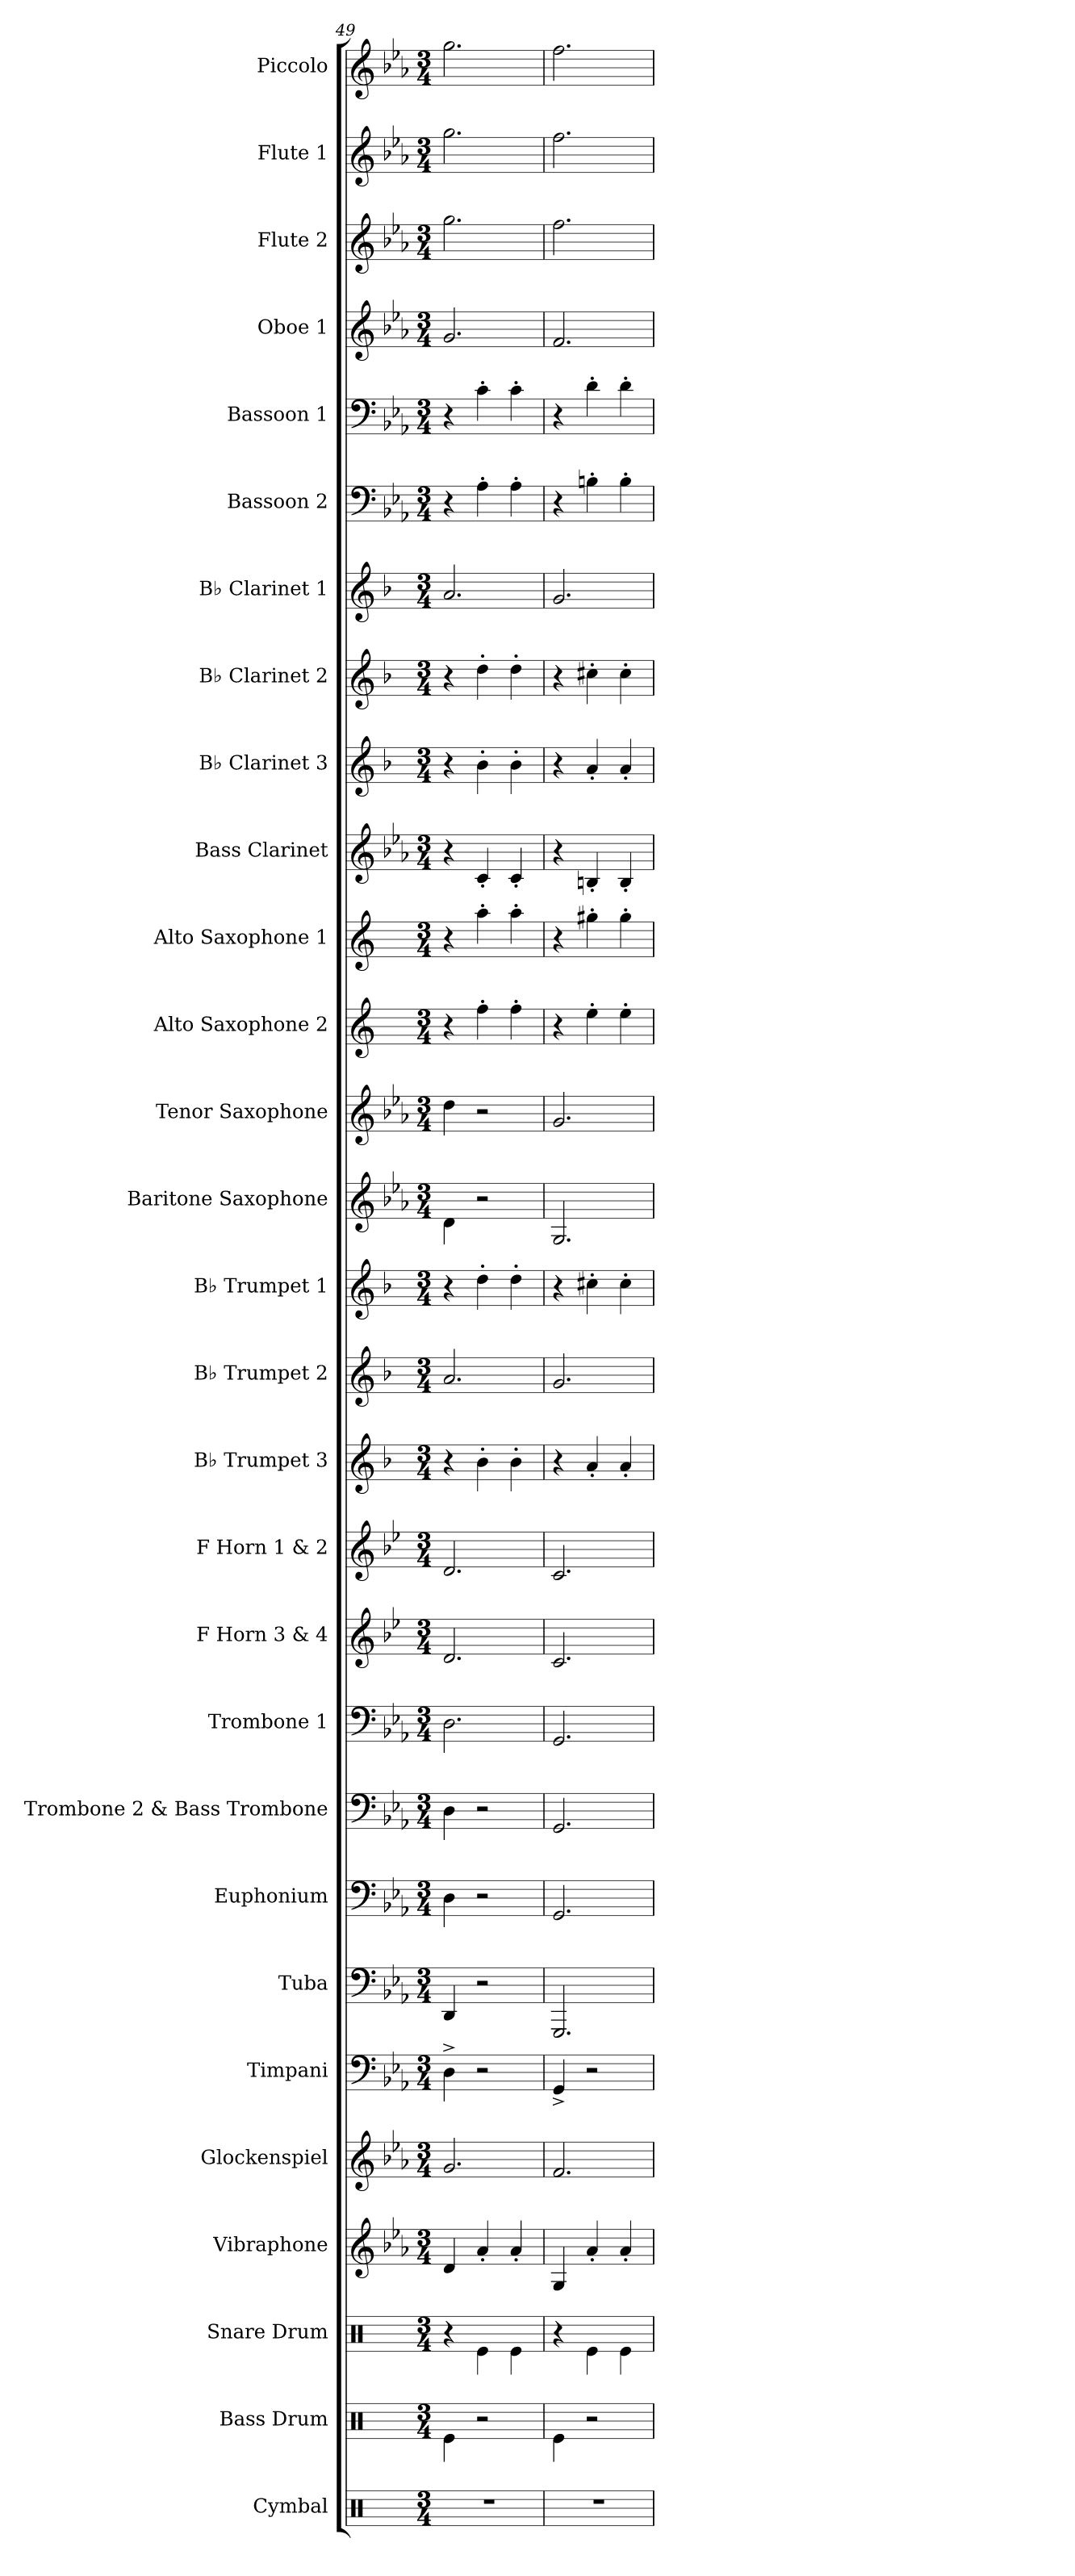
**kern	**kern	**kern	**kern	**kern	**kern	**kern	**kern	**kern	**kern	**kern	**kern	**kern	**kern	**kern	**kern	**kern	**kern	**kern	**kern	**kern	**kern	**kern	**kern	**kern	**kern	**kern	**kern	**kern
*part29	*part28	*part27	*part26	*part25	*part24	*part23	*part22	*part21	*part20	*part19	*part18	*part17	*part16	*part15	*part14	*part13	*part12	*part11	*part10	*part9	*part8	*part7	*part6	*part5	*part4	*part3	*part2	*part1
*staff29	*staff28	*staff27	*staff26	*staff25	*staff24	*staff23	*staff22	*staff21	*staff20	*staff19	*staff18	*staff17	*staff16	*staff15	*staff14	*staff13	*staff12	*staff11	*staff10	*staff9	*staff8	*staff7	*staff6	*staff5	*staff4	*staff3	*staff2	*staff1
*I"Cymbal	*I"Bass Drum	*I"Snare Drum	*I"Vibraphone	*I"Glockenspiel	*I"Timpani	*I"Tuba	*I"Euphonium	*I"Trombone 2 &amp; Bass Trombone	*I"Trombone 1	*I"F Horn 3 &amp; 4	*I"F Horn 1 &amp; 2	*I"B♭ Trumpet 3	*I"B♭ Trumpet 2	*I"B♭ Trumpet 1	*I"Baritone Saxophone	*I"Tenor Saxophone	*I"Alto Saxophone 2	*I"Alto Saxophone 1	*I"Bass Clarinet	*I"B♭ Clarinet 3	*I"B♭ Clarinet 2	*I"B♭ Clarinet 1	*I"Bassoon 2	*I"Bassoon 1	*I"Oboe 1	*I"Flute 2	*I"Flute 1	*I"Piccolo
*I'Cym.	*I'B. Dr.	*I'Sn. Dr.	*I'Vib.	*I'Glk.	*I'Timp.	*I'Tba.	*I'Euph.	*I'Tbn. 2 B. Tbn.	*I'Tbn. 1	*I'F Hn. 3 4	*I'F Hn. 1 2	*I'B♭ Tpt. 3	*I'B♭ Tpt. 2	*I'B♭ Tpt. 1	*I'Bar. Sax.	*I'T. Sax.	*I'A. Sax. 2	*I'A. Sax. 1	*I'B. Cl.	*I'B♭ Cl. 3	*I'B♭ Cl. 2	*I'B♭ Cl. 1	*I'Bsn. 2	*I'Bsn. 1	*I'Ob. 1	*I'Fl. 2	*I'Fl. 1	*I'Picc.
*clefX	*clefX	*clefX	*clefG2	*clefG2	*clefF4	*clefF4	*clefF4	*clefF4	*clefF4	*clefG2	*clefG2	*clefG2	*clefG2	*clefG2	*clefG2	*clefG2	*clefG2	*clefG2	*clefG2	*clefG2	*clefG2	*clefG2	*clefF4	*clefF4	*clefG2	*clefG2	*clefG2	*clefG2
*	*	*	*	*ITrd-14c-24	*	*	*	*	*	*ITrd4c7	*ITrd4c7	*ITrd1c2	*ITrd1c2	*ITrd1c2	*ITrd12c21	*ITrd8c14	*ITrd5c9	*ITrd5c9	*ITrd8c14	*ITrd1c2	*ITrd1c2	*ITrd1c2	*	*	*	*	*	*ITrd-7c-12
*k[]	*k[]	*k[]	*k[b-e-a-]	*k[b-e-a-]	*k[b-e-a-]	*k[b-e-a-]	*k[b-e-a-]	*k[b-e-a-]	*k[b-e-a-]	*k[b-e-a-]	*k[b-e-a-]	*k[b-e-a-]	*k[b-e-a-]	*k[b-e-a-]	*k[b-e-a-]	*k[b-e-a-]	*k[b-e-a-]	*k[b-e-a-]	*k[b-e-a-]	*k[b-e-a-]	*k[b-e-a-]	*k[b-e-a-]	*k[b-e-a-]	*k[b-e-a-]	*k[b-e-a-]	*k[b-e-a-]	*k[b-e-a-]	*k[b-e-a-]
*M3/4	*M3/4	*M3/4	*M3/4	*M3/4	*M3/4	*M3/4	*M3/4	*M3/4	*M3/4	*M3/4	*M3/4	*M3/4	*M3/4	*M3/4	*M3/4	*M3/4	*M3/4	*M3/4	*M3/4	*M3/4	*M3/4	*M3/4	*M3/4	*M3/4	*M3/4	*M3/4	*M3/4	*M3/4
=49	=49	=49	=49	=49	=49	=49	=49	=49	=49	=49	=49	=49	=49	=49	=49	=49	=49	=49	=49	=49	=49	=49	=49	=49	=49	=49	=49	=49
2.r	4Re\	4r	4d/	2.ggg/	4D^\	4DD/	4D\	4D\	2.D\	2.G/	2.G/	4r	2.g/	4r	4D\	4d\	4r	4r	4r	4r	4r	2.g/	4r	4r	2.g/	2.gg\	2.gg\	2.ggg\
.	2r	4Re\	4a-'/	.	2r	2r	2r	2r	.	.	.	4a-'\	.	4cc'\	2r	2r	4a-'\	4cc'\	4C'/	4a-'\	4cc'\	.	4A-'\	4c'\	.	.	.	.
.	.	4Re\	4a-'/	.	.	.	.	.	.	.	.	4a-'\	.	4cc'\	.	.	4a-'\	4cc'\	4C'/	4a-'\	4cc'\	.	4A-'\	4c'\	.	.	.	.
=50	=50	=50	=50	=50	=50	=50	=50	=50	=50	=50	=50	=50	=50	=50	=50	=50	=50	=50	=50	=50	=50	=50	=50	=50	=50	=50	=50	=50
2.r	4Re\	4r	4G/	2.fff/	4GG^/	2.GGG/	2.GG/	2.GG/	2.GG/	2.F/	2.F/	4r	2.f/	4r	2.GG/	2.G/	4r	4r	4r	4r	4r	2.f/	4r	4r	2.f/	2.ff\	2.ff\	2.fff\
.	2r	4Re\	4a-'/	.	2r	.	.	.	.	.	.	4g'/	.	4bn'\	.	.	4g'\	4bn'\	4BBn'/	4g'/	4bn'\	.	4Bn'\	4d'\	.	.	.	.
.	.	4Re\	4a-'/	.	.	.	.	.	.	.	.	4g'/	.	4b'\	.	.	4g'\	4b'\	4BB'/	4g'/	4b'\	.	4B'\	4d'\	.	.	.	.
=	=	=	=	=	=	=	=	=	=	=	=	=	=	=	=	=	=	=	=	=	=	=	=	=	=	=	=	=
*-	*-	*-	*-	*-	*-	*-	*-	*-	*-	*-	*-	*-	*-	*-	*-	*-	*-	*-	*-	*-	*-	*-	*-	*-	*-	*-	*-	*-
